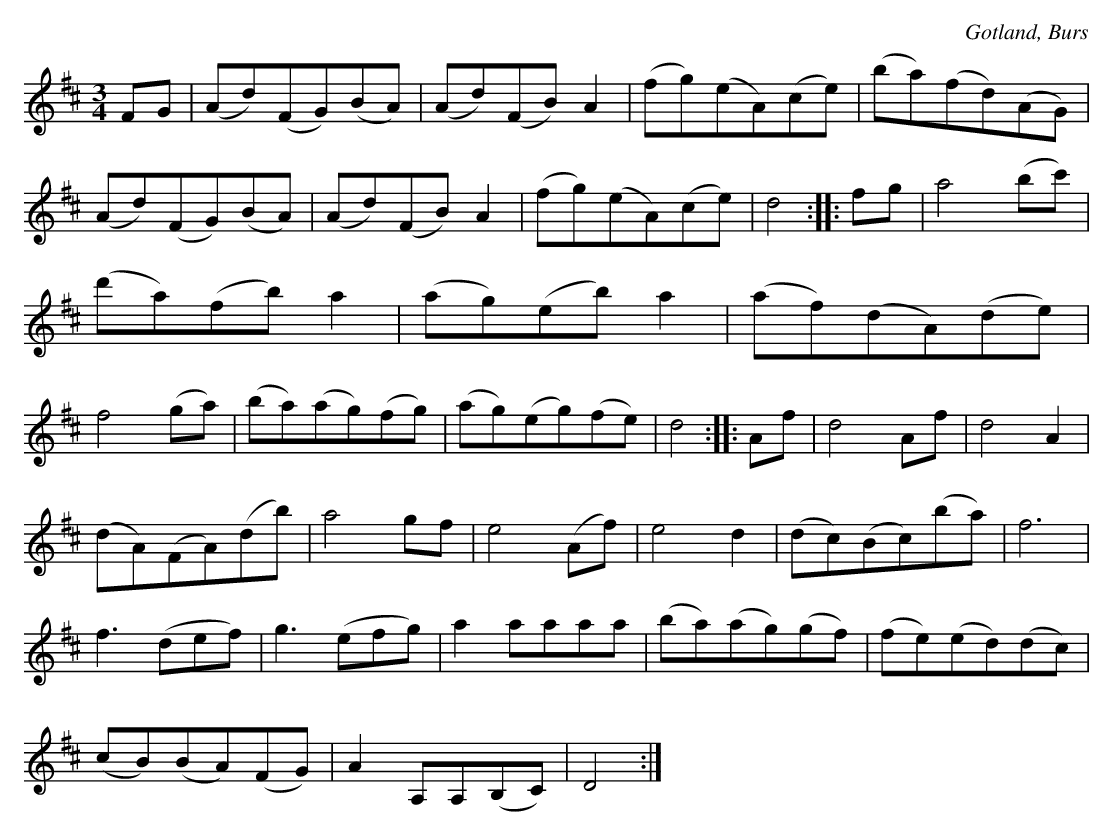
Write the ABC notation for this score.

X:1
T:
O:Gotland, Burs
M:3/4
L:1/8
K:D
FG|(Ad)(FG)(BA)|(Ad)(FB) A2|(fg)(eA)(ce)|(ba)(fd)(AG)|
(Ad)(FG)(BA)|(Ad)(FB) A2|(fg)(eA)(ce)|d4::fg|a4 (bc')|
(d'a)(fb) a2|(ag)(eb) a2|(af)(dA)(de)|
f4 (ga)|(ba)(ag)(fg)|(ag)(eg)(fe)|d4::Af|d4 Af|d4 A2|
(dA)(FA)(db)|a4 gf|e4 (Af)|e4 d2|(dc)(Bc)(ba)|f6|
f3 (def)|g3 (efg)|a2 aaaa|(ba)(ag)(gf)|(fe)(ed)(dc)| % r\"attelse i originalet  e -> g
(cB)(BA)(FG)|A2 A,A,(B,C)|D4:|
